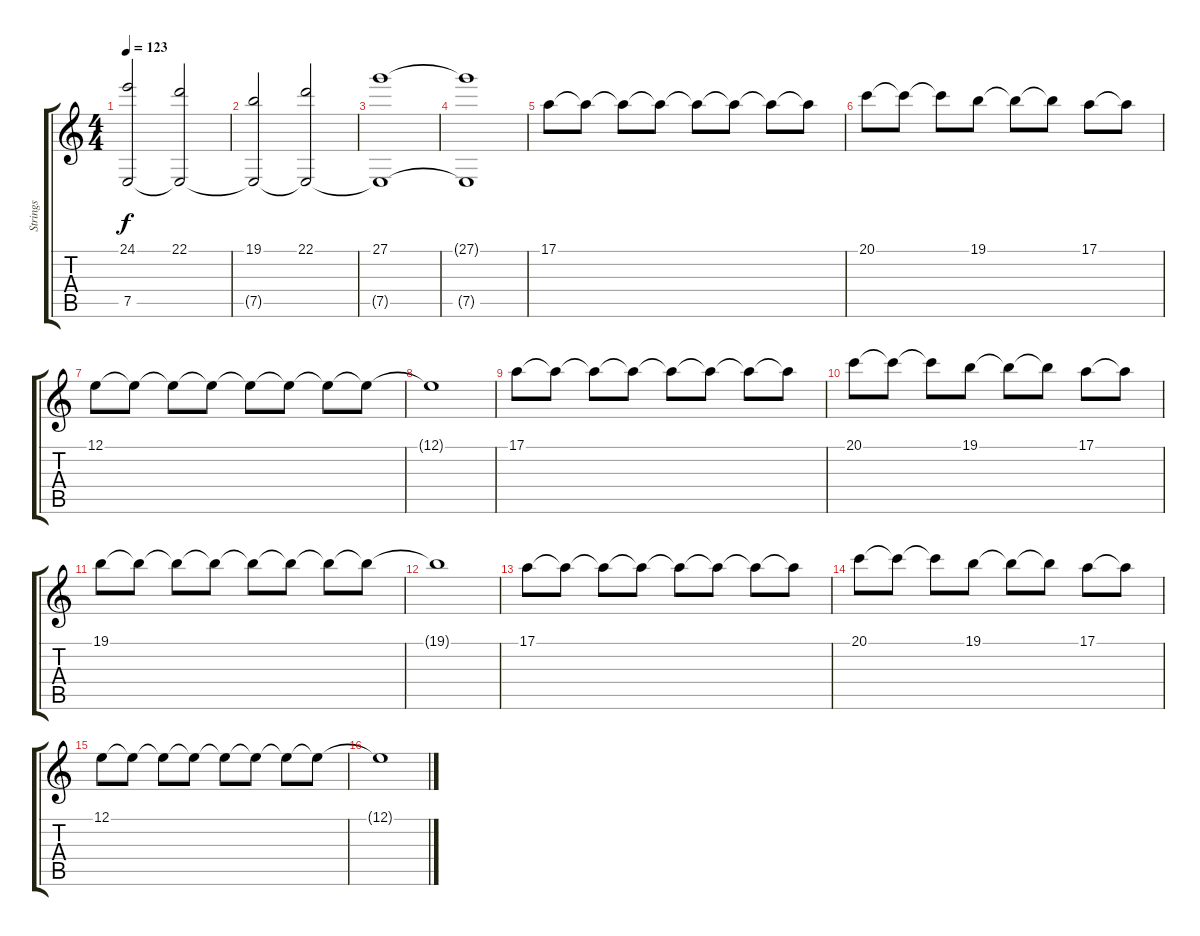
\track ("Strings" "Strings") {instrument synthstrings2}
\staff {score tabs}
\tuning (E4 B3 G3 D3 A2 E2) {hide}
\ts (4 4)
\tempo 123
\clef g2
\ks c
(24.1 7.5{t}).2{dy f} (22.1 7.5{t}).2 |
(19.1 7.5{t}).2 (22.1 7.5{t}).2 |
(27.1 7.5{t}).1 |
(27.1{t} 7.5{t}).1 |
17.1.8 17.1{t}.8 17.1{t}.8 17.1{t}.8 17.1{t}.8 17.1{t}.8 17.1{t}.8 17.1{t}.8 |
20.1.8 20.1{t}.8 20.1{t}.8 19.1.8 19.1{t}.8 19.1{t}.8 17.1.8 17.1{t}.8 |
12.1.8 12.1{t}.8 12.1{t}.8 12.1{t}.8 12.1{t}.8 12.1{t}.8 12.1{t}.8 12.1{t}.8 |
12.1{t}.1 |
17.1.8 17.1{t}.8 17.1{t}.8 17.1{t}.8 17.1{t}.8 17.1{t}.8 17.1{t}.8 17.1{t}.8 |
20.1.8 20.1{t}.8 20.1{t}.8 19.1.8 19.1{t}.8 19.1{t}.8 17.1.8 17.1{t}.8 |
19.1.8 19.1{t}.8 19.1{t}.8 19.1{t}.8 19.1{t}.8 19.1{t}.8 19.1{t}.8 19.1{t}.8 |
19.1{t}.1 |
17.1.8 17.1{t}.8 17.1{t}.8 17.1{t}.8 17.1{t}.8 17.1{t}.8 17.1{t}.8 17.1{t}.8 |
20.1.8 20.1{t}.8 20.1{t}.8 19.1.8 19.1{t}.8 19.1{t}.8 17.1.8 17.1{t}.8 |
12.1.8 12.1{t}.8 12.1{t}.8 12.1{t}.8 12.1{t}.8 12.1{t}.8 12.1{t}.8 12.1{t}.8 |
12.1{t}.1
